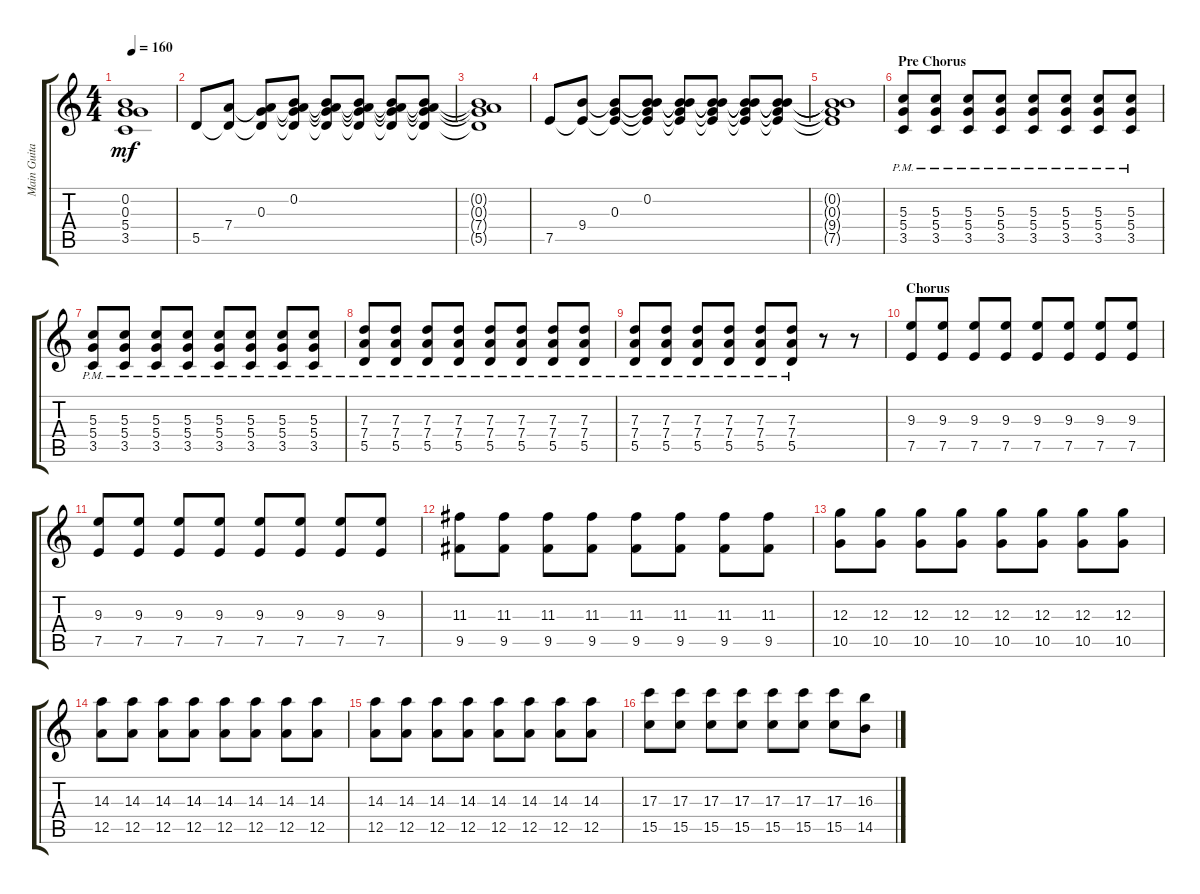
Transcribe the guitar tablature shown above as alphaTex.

\track ("Main Guitar" "Main Guita") {instrument electricguitarclean}
\staff {score tabs}
\tuning (E4 B3 G3 D3 A2 E2) {hide}
\ts (4 4)
\tempo 160
\clef g2
\ks c
(0.2{t} 0.3{t} 5.4{t} 3.5{t}).1{dy mf} |
5.5.8 (7.4 5.5{t}).8 (0.3 7.4{t} 5.5{t}).8 (0.2 0.3{t} 7.4{t} 5.5{t}).8 (0.2{t} 0.3{t} 7.4{t} 5.5{t}).8 (0.2{t} 0.3{t} 7.4{t} 5.5{t}).8 (0.2{t} 0.3{t} 7.4{t} 5.5{t}).8 (0.2{t} 0.3{t} 7.4{t} 5.5{t}).8 |
(0.2{t} 0.3{t} 7.4{t} 5.5{t}).1 |
7.5.8 (9.4 7.5{t}).8 (0.3 9.4{t} 7.5{t}).8 (0.2 0.3{t} 9.4{t} 7.5{t}).8 (0.2{t} 0.3{t} 9.4{t} 7.5{t}).8 (0.2{t} 0.3{t} 9.4{t} 7.5{t}).8 (0.2{t} 0.3{t} 9.4{t} 7.5{t}).8 (0.2{t} 0.3{t} 9.4{t} 7.5{t}).8 |
(0.2{t} 0.3{t} 9.4{t} 7.5{t}).1 |
\section ("" "Pre Chorus")
(5.3{pm} 5.4{pm} 3.5{pm}).8 (5.3{pm} 5.4{pm} 3.5{pm}).8 (5.3{pm} 5.4{pm} 3.5{pm}).8 (5.3{pm} 5.4{pm} 3.5{pm}).8 (5.3{pm} 5.4{pm} 3.5{pm}).8 (5.3{pm} 5.4{pm} 3.5{pm}).8 (5.3{pm} 5.4{pm} 3.5{pm}).8 (5.3{pm} 5.4{pm} 3.5{pm}).8 |
(5.3{pm} 5.4{pm} 3.5{pm}).8 (5.3{pm} 5.4{pm} 3.5{pm}).8 (5.3{pm} 5.4{pm} 3.5{pm}).8 (5.3{pm} 5.4{pm} 3.5{pm}).8 (5.3{pm} 5.4{pm} 3.5{pm}).8 (5.3{pm} 5.4{pm} 3.5{pm}).8 (5.3{pm} 5.4{pm} 3.5{pm}).8 (5.3{pm} 5.4{pm} 3.5{pm}).8 |
(7.3{pm} 7.4{pm} 5.5{pm}).8 (7.3{pm} 7.4{pm} 5.5{pm}).8 (7.3{pm} 7.4{pm} 5.5{pm}).8 (7.3{pm} 7.4{pm} 5.5{pm}).8 (7.3{pm} 7.4{pm} 5.5{pm}).8 (7.3{pm} 7.4{pm} 5.5{pm}).8 (7.3{pm} 7.4{pm} 5.5{pm}).8 (7.3{pm} 7.4{pm} 5.5{pm}).8 |
(7.3{pm} 7.4{pm} 5.5{pm}).8 (7.3{pm} 7.4{pm} 5.5{pm}).8 (7.3{pm} 7.4{pm} 5.5{pm}).8 (7.3{pm} 7.4{pm} 5.5{pm}).8 (7.3{pm} 7.4{pm} 5.5{pm}).8 (7.3{pm} 7.4{pm} 5.5{pm}).8 r.8 r.8 |
\section ("" "Chorus")
(9.3 7.5).8 (9.3 7.5).8 (9.3 7.5).8 (9.3 7.5).8 (9.3 7.5).8 (9.3 7.5).8 (9.3 7.5).8 (9.3 7.5).8 |
(9.3 7.5).8 (9.3 7.5).8 (9.3 7.5).8 (9.3 7.5).8 (9.3 7.5).8 (9.3 7.5).8 (9.3 7.5).8 (9.3 7.5).8 |
(11.3 9.5).8 (11.3 9.5).8 (11.3 9.5).8 (11.3 9.5).8 (11.3 9.5).8 (11.3 9.5).8 (11.3 9.5).8 (11.3 9.5).8 |
(12.3 10.5).8 (12.3 10.5).8 (12.3 10.5).8 (12.3 10.5).8 (12.3 10.5).8 (12.3 10.5).8 (12.3 10.5).8 (12.3 10.5).8 |
(14.3 12.5).8 (14.3 12.5).8 (14.3 12.5).8 (14.3 12.5).8 (14.3 12.5).8 (14.3 12.5).8 (14.3 12.5).8 (14.3 12.5).8 |
(14.3 12.5).8 (14.3 12.5).8 (14.3 12.5).8 (14.3 12.5).8 (14.3 12.5).8 (14.3 12.5).8 (14.3 12.5).8 (14.3 12.5).8 |
(17.3 15.5).8 (17.3 15.5).8 (17.3 15.5).8 (17.3 15.5).8 (17.3 15.5).8 (17.3 15.5).8 (17.3 15.5).8 (16.3 14.5).8
